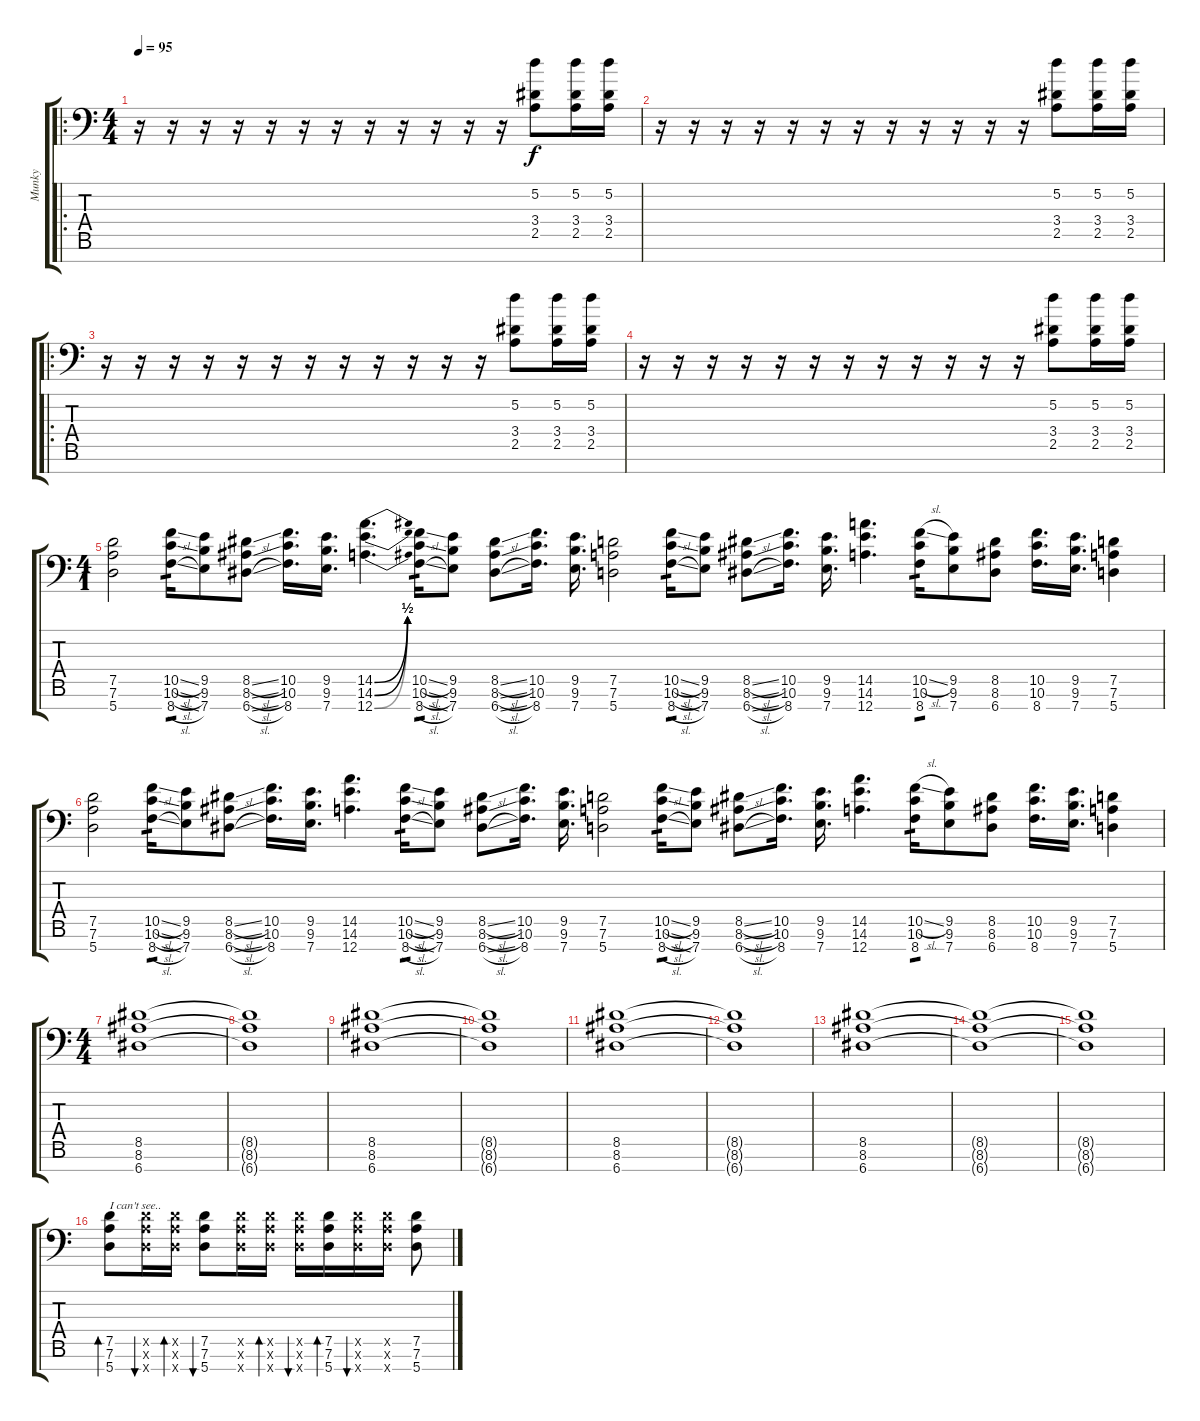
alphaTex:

\track ("Munky" "Munky") {instrument distortionguitar}
\staff {score tabs}
\tuning (D4 A3 F3 C3 G2 D2 A1) {hide}
\ro
\ts (4 4)
\tempo 95
\clef f4
\ks c
r.16{dy f} r.16 r.16 r.16 r.16 r.16 r.16 r.16 r.16 r.16 r.16 r.16 (5.2 3.4 2.5).8 (5.2 3.4 2.5).16 (5.2 3.4 2.5).16 |
r.16 r.16 r.16 r.16 r.16 r.16 r.16 r.16 r.16 r.16 r.16 r.16 (5.2 3.4 2.5).8 (5.2 3.4 2.5).16 (5.2 3.4 2.5).16 |
\ro
r.16 r.16 r.16 r.16 r.16 r.16 r.16 r.16 r.16 r.16 r.16 r.16 (5.2 3.4 2.5).8 (5.2 3.4 2.5).16 (5.2 3.4 2.5).16 |
r.16 r.16 r.16 r.16 r.16 r.16 r.16 r.16 r.16 r.16 r.16 r.16 (5.2 3.4 2.5).8 (5.2 3.4 2.5).16 (5.2 3.4 2.5).16 |
\ts (4 1)
(7.5 7.6 5.7).2 (10.5{sl} 10.6{sl} 8.7{sl}).16{tp 1} (9.5 9.6 7.7).8 (8.5{sl} 8.6{sl} 6.7{sl}).8 (10.5 10.6 8.7).16{d} (9.5 9.6 7.7).16{d} (14.5{be (bend 0 0 60 2)} 14.6{be (bend 0 0 60 2)} 12.7{be (bend 0 0 60 2)}).4{d} (10.5{sl} 10.6{sl} 8.7{sl}).16{tp 1} (9.5 9.6 7.7).8 (8.5{sl} 8.6{sl} 6.7{sl}).8 (10.5 10.6 8.7).16{d} (9.5 9.6 7.7).16{d} (7.5 7.6 5.7).2 (10.5{sl} 10.6{sl} 8.7{sl}).16{tp 1} (9.5 9.6 7.7).8 (8.5{sl} 8.6{sl} 6.7{sl}).8 (10.5 10.6 8.7).16{d} (9.5 9.6 7.7).16{d} (14.5 14.6 12.7).4{d} (10.5{sl} 10.6 8.7).16{tp 1} (9.5 9.6 7.7).8 (8.5 8.6 6.7).8 (10.5 10.6 8.7).16{d} (9.5 9.6 7.7).16{d} (7.5 7.6 5.7).4 |
(7.5 7.6 5.7).2 (10.5{sl} 10.6{sl} 8.7{sl}).16{tp 1} (9.5 9.6 7.7).8 (8.5{sl} 8.6{sl} 6.7{sl}).8 (10.5 10.6 8.7).16{d} (9.5 9.6 7.7).16{d} (14.5 14.6 12.7).4{d} (10.5{sl} 10.6{sl} 8.7{sl}).16{tp 1} (9.5 9.6 7.7).8 (8.5{sl} 8.6{sl} 6.7{sl}).8 (10.5 10.6 8.7).16{d} (9.5 9.6 7.7).16{d} (7.5 7.6 5.7).2 (10.5{sl} 10.6{sl} 8.7{sl}).16{tp 1} (9.5 9.6 7.7).8 (8.5{sl} 8.6{sl} 6.7{sl}).8 (10.5 10.6 8.7).16{d} (9.5 9.6 7.7).16{d} (14.5 14.6 12.7).4{d} (10.5{sl} 10.6 8.7).16{tp 1} (9.5 9.6 7.7).8 (8.5 8.6 6.7).8 (10.5 10.6 8.7).16{d} (9.5 9.6 7.7).16{d} (7.5 7.6 5.7).4 |
\ts (4 4)
(8.5 8.6 6.7).1 |
(8.5{t} 8.6{t} 6.7{t}).1 |
(8.5 8.6 6.7).1 |
(8.5{t} 8.6{t} 6.7{t}).1 |
(8.5 8.6 6.7).1 |
(8.5{t} 8.6{t} 6.7{t}).1 |
(8.5 8.6 6.7).1 |
(8.5{t} 8.6{t} 6.7{t}).1 |
(8.5{t} 8.6{t} 6.7{t}).1 |
(7.5 7.6 5.7).8{bd 30 txt "I can't see.."} (7.5{x} 7.6{x} 5.7{x}).16{bu 30} (7.5{x} 7.6{x} 5.7{x}).16{bd 30} (7.5 7.6 5.7).8{bu 30} (7.5{x} 7.6{x} 5.7{x}).16 (7.5{x} 7.6{x} 5.7{x}).16{bd 30} (7.5{x} 7.6{x} 5.7{x}).16{bu 30} (7.5 7.6 5.7).16{bd 30} (7.5{x} 7.6{x} 5.7{x}).16{bu 30} (7.5{x} 7.6{x} 5.7{x}).16 (7.5 7.6 5.7).8
